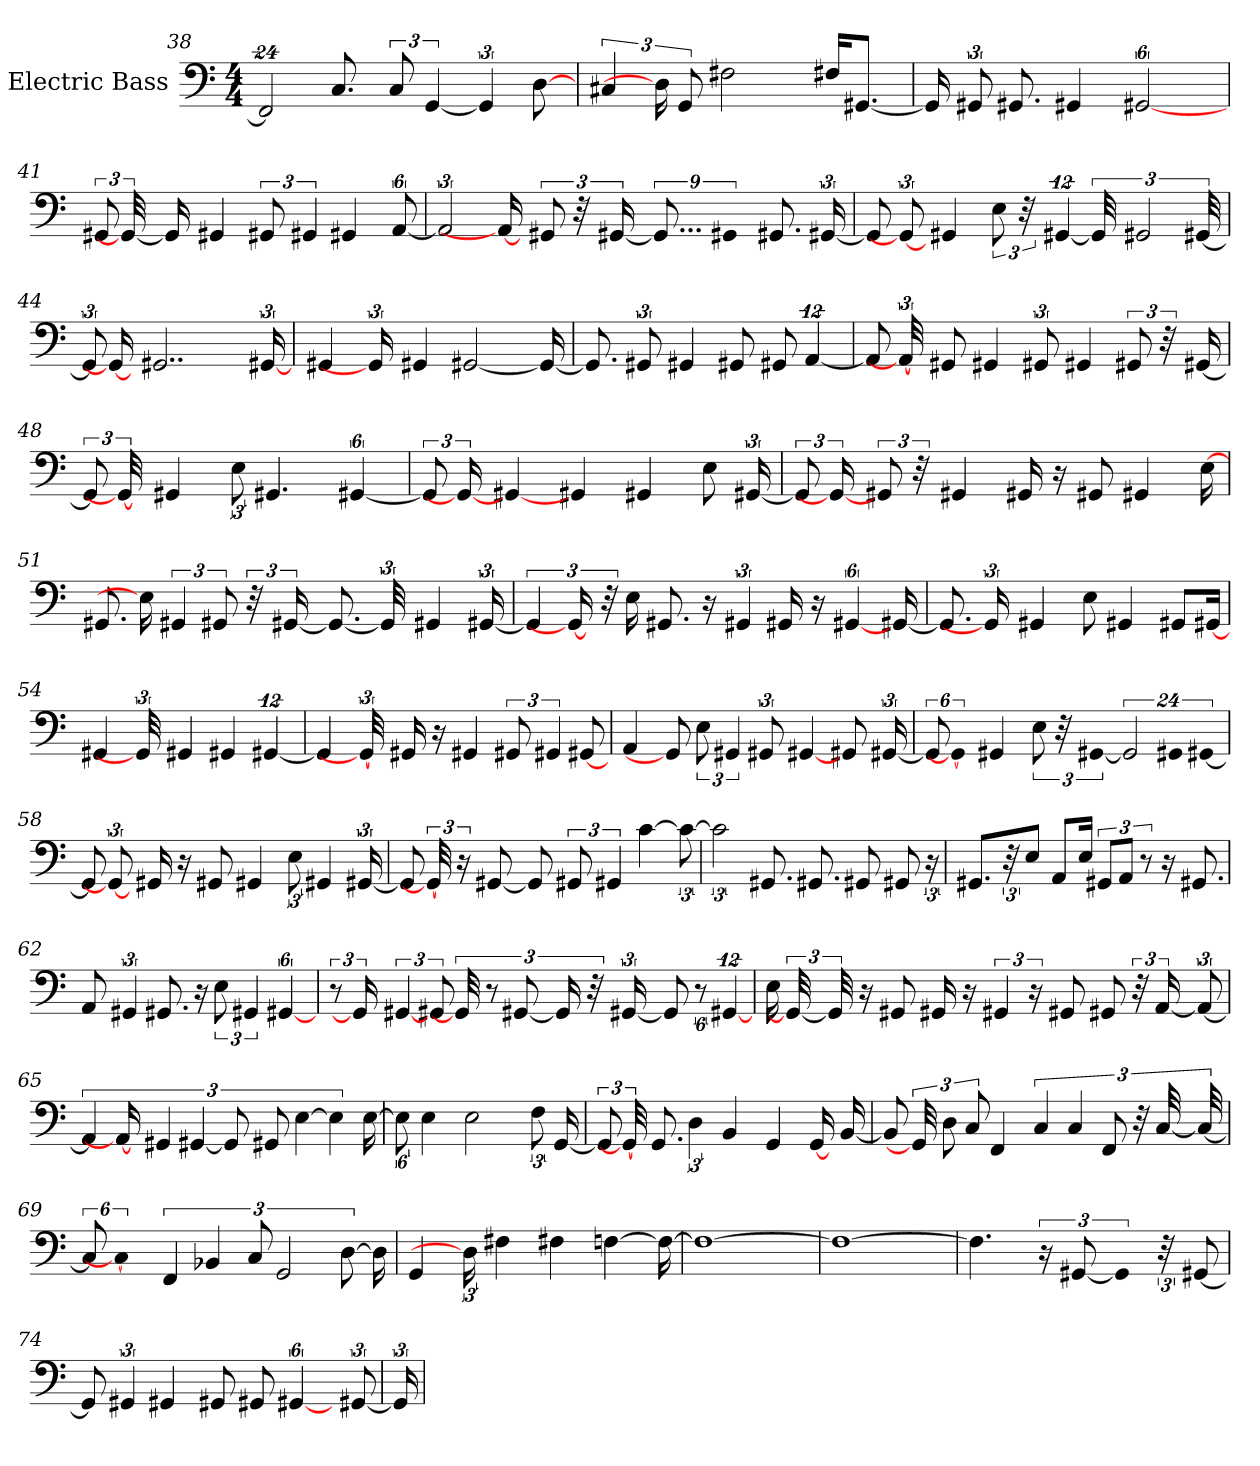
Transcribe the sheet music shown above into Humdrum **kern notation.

**kern
*part1
*staff1
*I"Electric Bass
*I'Elec b
*clefF4
*M4/4
=38
48%13FF]
8.C
12C
[6GG
6GG]
[8D
=39
6C#X
24D]
12GG
2F#X
16F#X/KL
[8.GG#X/J
=40
16GG#]
12GG#X
8.GG#X
4GG#X
[12%5GG#X
=41
12GG#X
48GG#_
16GG#]
4GG#X
12GG#X
6GG#X
4GG#X
[48%5AA
=42
3AA]
16AA_
12GG#X
48r
[24GG#X
9...GG#]
12GG#X
8.GG#X
[24GG#X
=43
8GG#]
12GG#_
4GG#X
12E
48r
[48%7GG#X
48GG#]
3GG#X
[48GG#X
=44
12GG#]
16GG#_
2..GG#X
[24GG#X
=45
4GG#X
24GG#]
4GG#X
[2GG#X
16GG#_
=46
8.GG#]
12GG#X
4GG#X
8GG#X
8GG#X
[48%11AA
=47
8AA]
48AA_
8GG#X
4GG#X
12GG#X
4GG#X
12GG#X
48r
[16GG#X
=48
12GG#]
48GG#_
4GG#X
12E
4.GG#X
[24%5GG#X
=49
12GG#]
24GG#_
[4GG#X
4GG#X
4GG#X
8E
[24GG#X
=50
12GG#]
24GG#_
12GG#X
48r
4GG#X
16GG#X
16r
8GG#X
4GG#X
[16E
=51
8.GG#X
16E]
6GG#X
12GG#X
48r
[24GG#X
8.GG#_
48GG#]
4GG#X
[24GG#X
=52
6GG#]
24GG#_
48r
16E
8.GG#X
16r
6GG#X
16GG#X
16r
[24%5GG#X
[16GG#X
=53
8.GG#]
24GG#]
4GG#X
8E
4GG#X
8GG#X/L
[16GG#X/Jk
=54
4GG#X
48GG#]
4GG#X
4GG#X
[48%11GG#X
=55
4GG#]
48GG#_
16GG#X
16r
4GG#X
12GG#X
6GG#X
[8GG#X
=56
4AA
8GG#]
12E
6GG#X
12GG#X
[4GG#X
8GG#X
[24GG#X
=57
48%5GG#]
48GG#_
4GG#X
12E
48r
[48%7GG#X
48%13GG#]
12GG#X
[24GG#X
=58
8GG#]
12GG#_
16GG#X
16r
8GG#X
4GG#X
12E
4GG#X
[24GG#X
=59
8GG#]
48GG#_
24r
[8GG#X
8GG#]
12GG#X
6GG#X
[4c
12c_
=60
3c]
8.GG#X
8.GG#X
8GG#X
8GG#X
24r
=61
8.GG#X/L
48r
8E/J
8AA/L
16E/Jk
12GG#X/L
12AA/J
12r
16r
8.GG#X
=62
8AA
6GG#X
8.GG#X
16r
12E
6GG#X
[24%5GG#X
=63
12r
24GG#]
[6GG#X
12GG#X
48GG#]
12r
[12GG#X
24GG#]
48r
[24GG#X
8GG#]
48%5r
[48%7GG#X
=64
16E
48GG#_
48GG#]
16r
8GG#X
16GG#X
16r
6GG#X
24r
8GG#X
8GG#X
48r
[24AA
12AA_
=65
6AA]
24AA_
6GG#X
[6GG#X
12GG#]
12GG#X
[6E
6E]
[16E
=66
48%5E]
4E
2E
12F
[16GG
=67
12GG]
48GG_
8.GG
6D
4BB
4GG
[16GG
[16BB
=68
8BB]
48GG]
12D
12C
4FF
6C
6C
12FF
48r
[48C
48C_
=69
48%5C]
48C_
6FF
6BB-X
12C
3GG
[12D
16D_
=70
4GG
24D]
4F#X
4F#X
[4F
16F_
=71
1F_
=72
1F_
=73
4.F]
24r
[12GG#X
48%17GG#]
48r
[8GG#X/L
=74
8GG#]
6GG#X
4GG#X
8GG#X
8GG#X
[24%5GG#X
24ryy
[12GG#X
=75
24GG#]
=
*-
